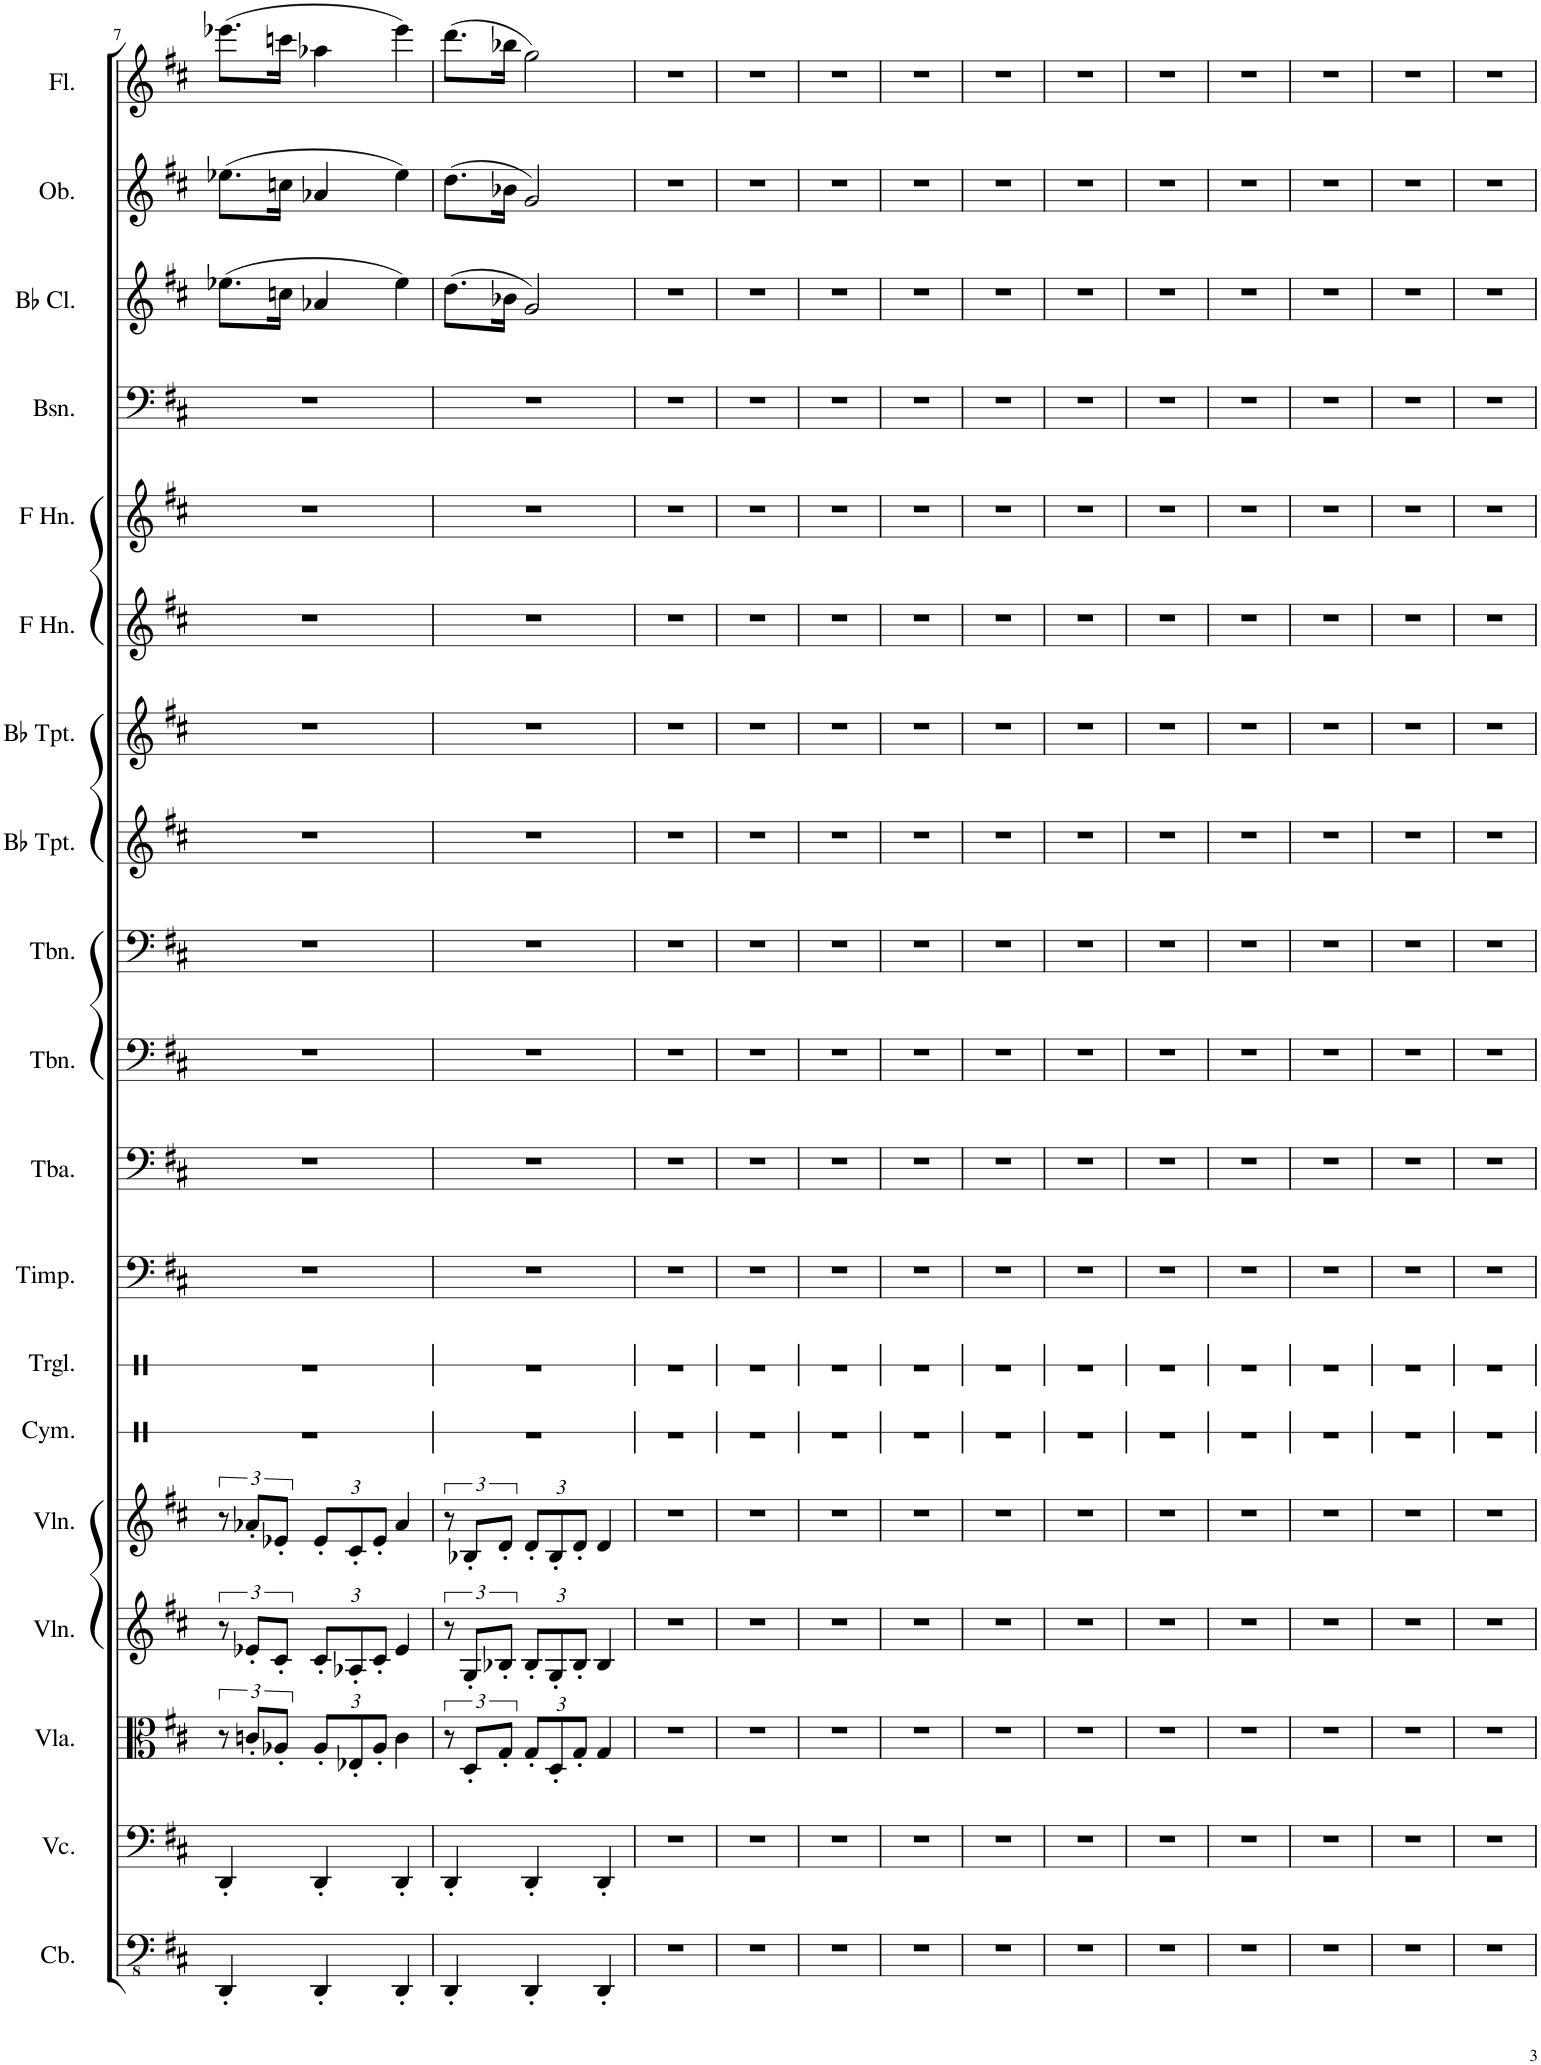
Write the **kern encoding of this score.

**kern	**kern	**kern	**kern	**kern	**kern	**kern	**kern	**kern	**kern	**kern	**kern	**kern	**kern	**kern	**kern	**kern	**kern	**kern
*part19	*part18	*part17	*part16	*part15	*part14	*part13	*part12	*part11	*part10	*part9	*part8	*part7	*part6	*part5	*part4	*part3	*part2	*part1
*staff19	*staff18	*staff17	*staff16	*staff15	*staff14	*staff13	*staff12	*staff11	*staff10	*staff9	*staff8	*staff7	*staff6	*staff5	*staff4	*staff3	*staff2	*staff1
*I"Contrabasses	*I"Violoncellos	*I"Violas	*I"Violins II.	*I"Violins I.	*I"Cymbal	*I"Triangle	*I"Timpani	*I"Tuba	*I"Trombone 3	*I"Trombones 1-2	*I"Bb Trumpet 3	*I"Bb Trumpets 1-2	*I"Horns in F 2-4	*I"Horns in F 1-3	*I"Bassoons 1-2	*I"Bb Clarinets 1-2	*I"Oboes 1-2	*I"Flutes 1-2
*I'Cb.	*I'Vc.	*I'Vla.	*I'Vln.	*I'Vln.	*I'Cym.	*I'Trgl.	*I'Timp.	*I'Tba.	*I'Tbn.	*I'Tbn.	*I'Bb Tpt.	*I'Bb Tpt.	*	*	*I'Bsn.	*I'Bb Cl.	*I'Ob.	*I'Fl.
!!LO:PB:g=z
*clefFv4	*clefF4	*clefC3	*clefG2	*clefG2	*clefX	*clefX	*clefF4	*clefF4	*clefF4	*clefF4	*clefG2	*clefG2	*clefG2	*clefG2	*clefF4	*clefG2	*clefG2	*clefG2
*	*	*	*	*	*	*	*	*	*	*	*ITrd1c2	*ITrd1c2	*ITrd4c7	*ITrd4c7	*	*ITrd1c2	*	*
*k[f#c#]	*k[f#c#]	*k[f#c#]	*k[f#c#]	*k[f#c#]	*k[f#c#]	*k[f#c#]	*k[f#c#]	*k[f#c#]	*k[f#c#]	*k[f#c#]	*k[f#c#]	*k[f#c#]	*k[f#c#]	*k[f#c#]	*k[f#c#]	*k[f#c#]	*k[f#c#]	*k[f#c#]
*M3/4	*M3/4	*M3/4	*M3/4	*M3/4	*M3/4	*M3/4	*M3/4	*M3/4	*M3/4	*M3/4	*M3/4	*M3/4	*M3/4	*M3/4	*M3/4	*M3/4	*M3/4	*M3/4
=7	=7	=7	=7	=7	=7	=7	=7	=7	=7	=7	=7	=7	=7	=7	=7	=7	=7	=7
4DDD'/	4DD'/	12r	12r	12r	2.r	2.r	2.r	2.r	2.r	2.r	2.r	2.r	2.r	2.r	2.r	(8.ee-X\L	(8.ee-X\L	(8.eee-X\L
.	.	12cn'/L	12e-X'/L	12a-X'/L	.	.	.	.	.	.	.	.	.	.	.	.	.	.
.	.	12A-X'/J	12c#'/J	12e-X'/J	.	.	.	.	.	.	.	.	.	.	.	.	.	.
.	.	.	.	.	.	.	.	.	.	.	.	.	.	.	.	16ccn\Jk	16ccn\Jk	16cccn\Jk
*	*	*Xbrackettup	*Xbrackettup	*Xbrackettup	*	*	*	*	*	*	*	*	*	*	*	*	*	*
4DDD'/	4DD'/	12A-'/L	12c#'/L	12e-'/L	.	.	.	.	.	.	.	.	.	.	.	4a-X/	4a-X/	4aa-X\
.	.	12E-X'/	12A-X'/	12c#'/	.	.	.	.	.	.	.	.	.	.	.	.	.	.
.	.	12A-'/J	12c#'/J	12e-'/J	.	.	.	.	.	.	.	.	.	.	.	.	.	.
4DDD'/	4DD'/	4c\	4e-/	4a-/	.	.	.	.	.	.	.	.	.	.	.	4ee-\)	4ee-\)	4eee-\)
=8	=8	=8	=8	=8	=8	=8	=8	=8	=8	=8	=8	=8	=8	=8	=8	=8	=8	=8
*	*	*brackettup	*brackettup	*brackettup	*	*	*	*	*	*	*	*	*	*	*	*	*	*
4DDD'/	4DD'/	12r	12r	12r	2.r	2.r	2.r	2.r	2.r	2.r	2.r	2.r	2.r	2.r	2.r	(8.dd\L	(8.dd\L	(8.ddd\L
.	.	12D'/L	12G'/L	12B-X'/L	.	.	.	.	.	.	.	.	.	.	.	.	.	.
.	.	12G'/J	12B-X'/J	12d'/J	.	.	.	.	.	.	.	.	.	.	.	.	.	.
.	.	.	.	.	.	.	.	.	.	.	.	.	.	.	.	16b-X\Jk	16b-X\Jk	16bb-X\Jk
*	*	*Xbrackettup	*Xbrackettup	*Xbrackettup	*	*	*	*	*	*	*	*	*	*	*	*	*	*
4DDD'/	4DD'/	12G'/L	12B-'/L	12d'/L	.	.	.	.	.	.	.	.	.	.	.	2g/)	2g/)	2gg\)
.	.	12D'/	12G'/	12B-'/	.	.	.	.	.	.	.	.	.	.	.	.	.	.
.	.	12G'/J	12B-'/J	12d'/J	.	.	.	.	.	.	.	.	.	.	.	.	.	.
4DDD'/	4DD'/	4G/	4B-/	4d/	.	.	.	.	.	.	.	.	.	.	.	.	.	.
=9	=9	=9	=9	=9	=9	=9	=9	=9	=9	=9	=9	=9	=9	=9	=9	=9	=9	=9
2.r	2.r	2.r	2.r	2.r	2.r	2.r	2.r	2.r	2.r	2.r	2.r	2.r	2.r	2.r	2.r	2.r	2.r	2.r
=10	=10	=10	=10	=10	=10	=10	=10	=10	=10	=10	=10	=10	=10	=10	=10	=10	=10	=10
2.r	2.r	2.r	2.r	2.r	2.r	2.r	2.r	2.r	2.r	2.r	2.r	2.r	2.r	2.r	2.r	2.r	2.r	2.r
=11	=11	=11	=11	=11	=11	=11	=11	=11	=11	=11	=11	=11	=11	=11	=11	=11	=11	=11
2.r	2.r	2.r	2.r	2.r	2.r	2.r	2.r	2.r	2.r	2.r	2.r	2.r	2.r	2.r	2.r	2.r	2.r	2.r
=12	=12	=12	=12	=12	=12	=12	=12	=12	=12	=12	=12	=12	=12	=12	=12	=12	=12	=12
2.r	2.r	2.r	2.r	2.r	2.r	2.r	2.r	2.r	2.r	2.r	2.r	2.r	2.r	2.r	2.r	2.r	2.r	2.r
=13	=13	=13	=13	=13	=13	=13	=13	=13	=13	=13	=13	=13	=13	=13	=13	=13	=13	=13
2.r	2.r	2.r	2.r	2.r	2.r	2.r	2.r	2.r	2.r	2.r	2.r	2.r	2.r	2.r	2.r	2.r	2.r	2.r
=14	=14	=14	=14	=14	=14	=14	=14	=14	=14	=14	=14	=14	=14	=14	=14	=14	=14	=14
2.r	2.r	2.r	2.r	2.r	2.r	2.r	2.r	2.r	2.r	2.r	2.r	2.r	2.r	2.r	2.r	2.r	2.r	2.r
=15	=15	=15	=15	=15	=15	=15	=15	=15	=15	=15	=15	=15	=15	=15	=15	=15	=15	=15
2.r	2.r	2.r	2.r	2.r	2.r	2.r	2.r	2.r	2.r	2.r	2.r	2.r	2.r	2.r	2.r	2.r	2.r	2.r
=16	=16	=16	=16	=16	=16	=16	=16	=16	=16	=16	=16	=16	=16	=16	=16	=16	=16	=16
2.r	2.r	2.r	2.r	2.r	2.r	2.r	2.r	2.r	2.r	2.r	2.r	2.r	2.r	2.r	2.r	2.r	2.r	2.r
=17	=17	=17	=17	=17	=17	=17	=17	=17	=17	=17	=17	=17	=17	=17	=17	=17	=17	=17
2.r	2.r	2.r	2.r	2.r	2.r	2.r	2.r	2.r	2.r	2.r	2.r	2.r	2.r	2.r	2.r	2.r	2.r	2.r
=18	=18	=18	=18	=18	=18	=18	=18	=18	=18	=18	=18	=18	=18	=18	=18	=18	=18	=18
2.r	2.r	2.r	2.r	2.r	2.r	2.r	2.r	2.r	2.r	2.r	2.r	2.r	2.r	2.r	2.r	2.r	2.r	2.r
=19	=19	=19	=19	=19	=19	=19	=19	=19	=19	=19	=19	=19	=19	=19	=19	=19	=19	=19
2.r	2.r	2.r	2.r	2.r	2.r	2.r	2.r	2.r	2.r	2.r	2.r	2.r	2.r	2.r	2.r	2.r	2.r	2.r
=	=	=	=	=	=	=	=	=	=	=	=	=	=	=	=	=	=	=
*-	*-	*-	*-	*-	*-	*-	*-	*-	*-	*-	*-	*-	*-	*-	*-	*-	*-	*-
